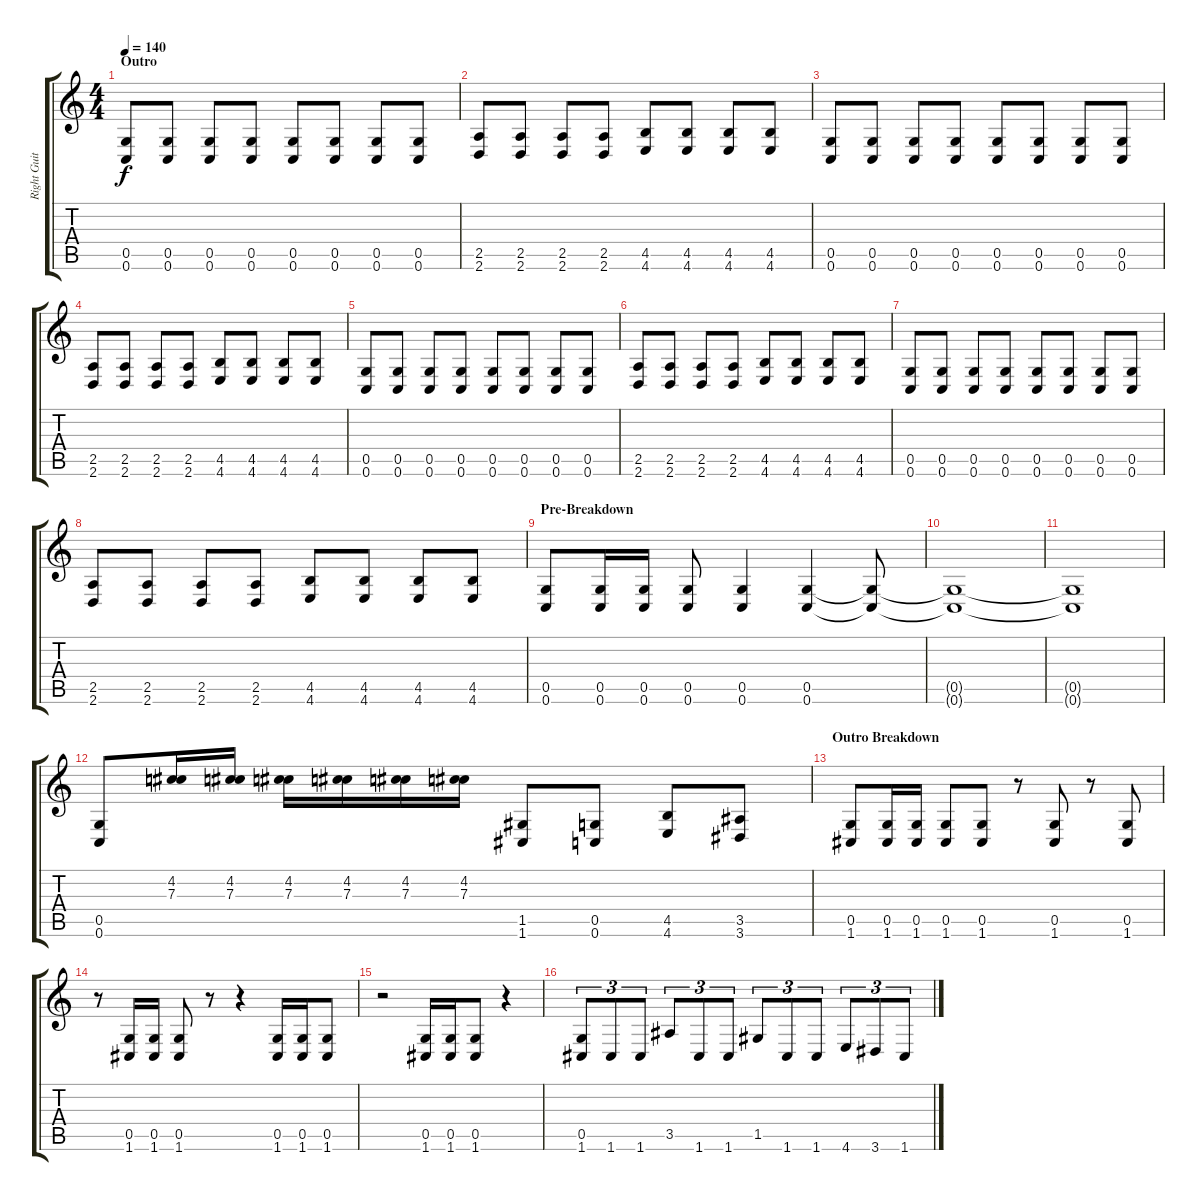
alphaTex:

\track ("Right Guitar" "Right Guit") {instrument distortionguitar}
\staff {score tabs}
\tuning (D4 A3 F3 C3 G2 C2) {hide}
\ts (4 4)
\section ("" "Outro")
\tempo 140
\clef g2
\ks c
(0.5 0.6).8{dy f} (0.5 0.6).8 (0.5 0.6).8 (0.5 0.6).8 (0.5 0.6).8 (0.5 0.6).8 (0.5 0.6).8 (0.5 0.6).8 |
(2.5 2.6).8 (2.5 2.6).8 (2.5 2.6).8 (2.5 2.6).8 (4.5 4.6).8 (4.5 4.6).8 (4.5 4.6).8 (4.5 4.6).8 |
(0.5 0.6).8 (0.5 0.6).8 (0.5 0.6).8 (0.5 0.6).8 (0.5 0.6).8 (0.5 0.6).8 (0.5 0.6).8 (0.5 0.6).8 |
(2.5 2.6).8 (2.5 2.6).8 (2.5 2.6).8 (2.5 2.6).8 (4.5 4.6).8 (4.5 4.6).8 (4.5 4.6).8 (4.5 4.6).8 |
(0.5 0.6).8 (0.5 0.6).8 (0.5 0.6).8 (0.5 0.6).8 (0.5 0.6).8 (0.5 0.6).8 (0.5 0.6).8 (0.5 0.6).8 |
(2.5 2.6).8 (2.5 2.6).8 (2.5 2.6).8 (2.5 2.6).8 (4.5 4.6).8 (4.5 4.6).8 (4.5 4.6).8 (4.5 4.6).8 |
(0.5 0.6).8 (0.5 0.6).8 (0.5 0.6).8 (0.5 0.6).8 (0.5 0.6).8 (0.5 0.6).8 (0.5 0.6).8 (0.5 0.6).8 |
(2.5 2.6).8 (2.5 2.6).8 (2.5 2.6).8 (2.5 2.6).8 (4.5 4.6).8 (4.5 4.6).8 (4.5 4.6).8 (4.5 4.6).8 |
\section ("" "Pre-Breakdown")
(0.5 0.6).8 (0.5 0.6).16 (0.5 0.6).16 (0.5 0.6).8 (0.5 0.6).4 (0.5 0.6).4 (0.5{t} 0.6{t}).8 |
(0.5{t} 0.6{t}).1 |
(0.5{t} 0.6{t}).1 |
(0.5 0.6).8 (4.2 7.3).16 (4.2 7.3).16 (4.2 7.3).16 (4.2 7.3).16 (4.2 7.3).16 (4.2 7.3).16 (1.5 1.6).8 (0.5 0.6).8 (4.5 4.6).8 (3.5 3.6).8 |
\section ("" "Outro Breakdown")
(0.5 1.6).8 (0.5 1.6).16 (0.5 1.6).16 (0.5 1.6).8 (0.5 1.6).8 r.8 (0.5 1.6).8 r.8 (0.5 1.6).8 |
r.8 (0.5 1.6).16 (0.5 1.6).16 (0.5 1.6).8 r.8 r.4 (0.5 1.6).16 (0.5 1.6).16 (0.5 1.6).8 |
r.2 (0.5 1.6).16 (0.5 1.6).16 (0.5 1.6).8 r.4 |
(0.5 1.6).8{tu (3 2)} 1.6.8{tu (3 2)} 1.6.8{tu (3 2)} 3.5.8{tu (3 2)} 1.6.8{tu (3 2)} 1.6.8{tu (3 2)} 1.5.8{tu (3 2)} 1.6.8{tu (3 2)} 1.6.8{tu (3 2)} 4.6.8{tu (3 2)} 3.6.8{tu (3 2)} 1.6.8{tu (3 2)}
